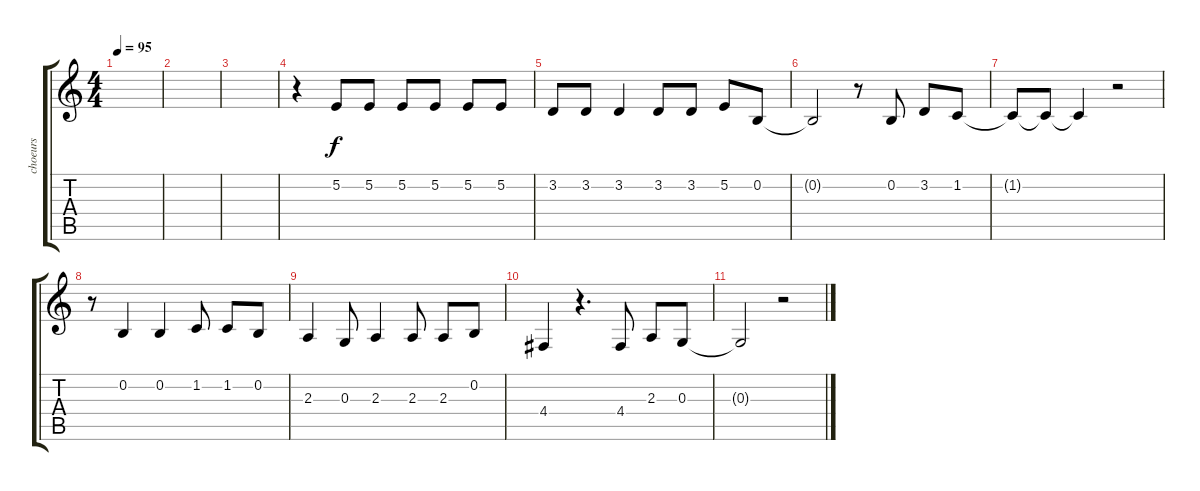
\track ("choeurs" "choeurs") {instrument choiraahs}
\staff {score tabs}
\tuning (E4 B3 G3 D3 A2 E2) {hide}
\ts (4 4)
\tempo 95
\clef g2
\ks c
|
|
|
r.4 5.2.8 5.2.8 5.2.8 5.2.8 5.2.8 5.2.8 |
3.2.8 3.2.8 3.2.4 3.2.8 3.2.8 5.2.8 0.2.8 |
0.2{t}.2 r.8 0.2.8 3.2.8 1.2.8 |
1.2{t}.8 1.2{t}.8 1.2{t}.4 r.2 |
r.8 0.2.4 0.2.4 1.2.8 1.2.8 0.2.8 |
2.3.4 0.3.8 2.3.4 2.3.8 2.3.8 0.2.8 |
4.4.4 r.4{d} 4.4.8 2.3.8 0.3.8 |
0.3{t}.2 r.2
